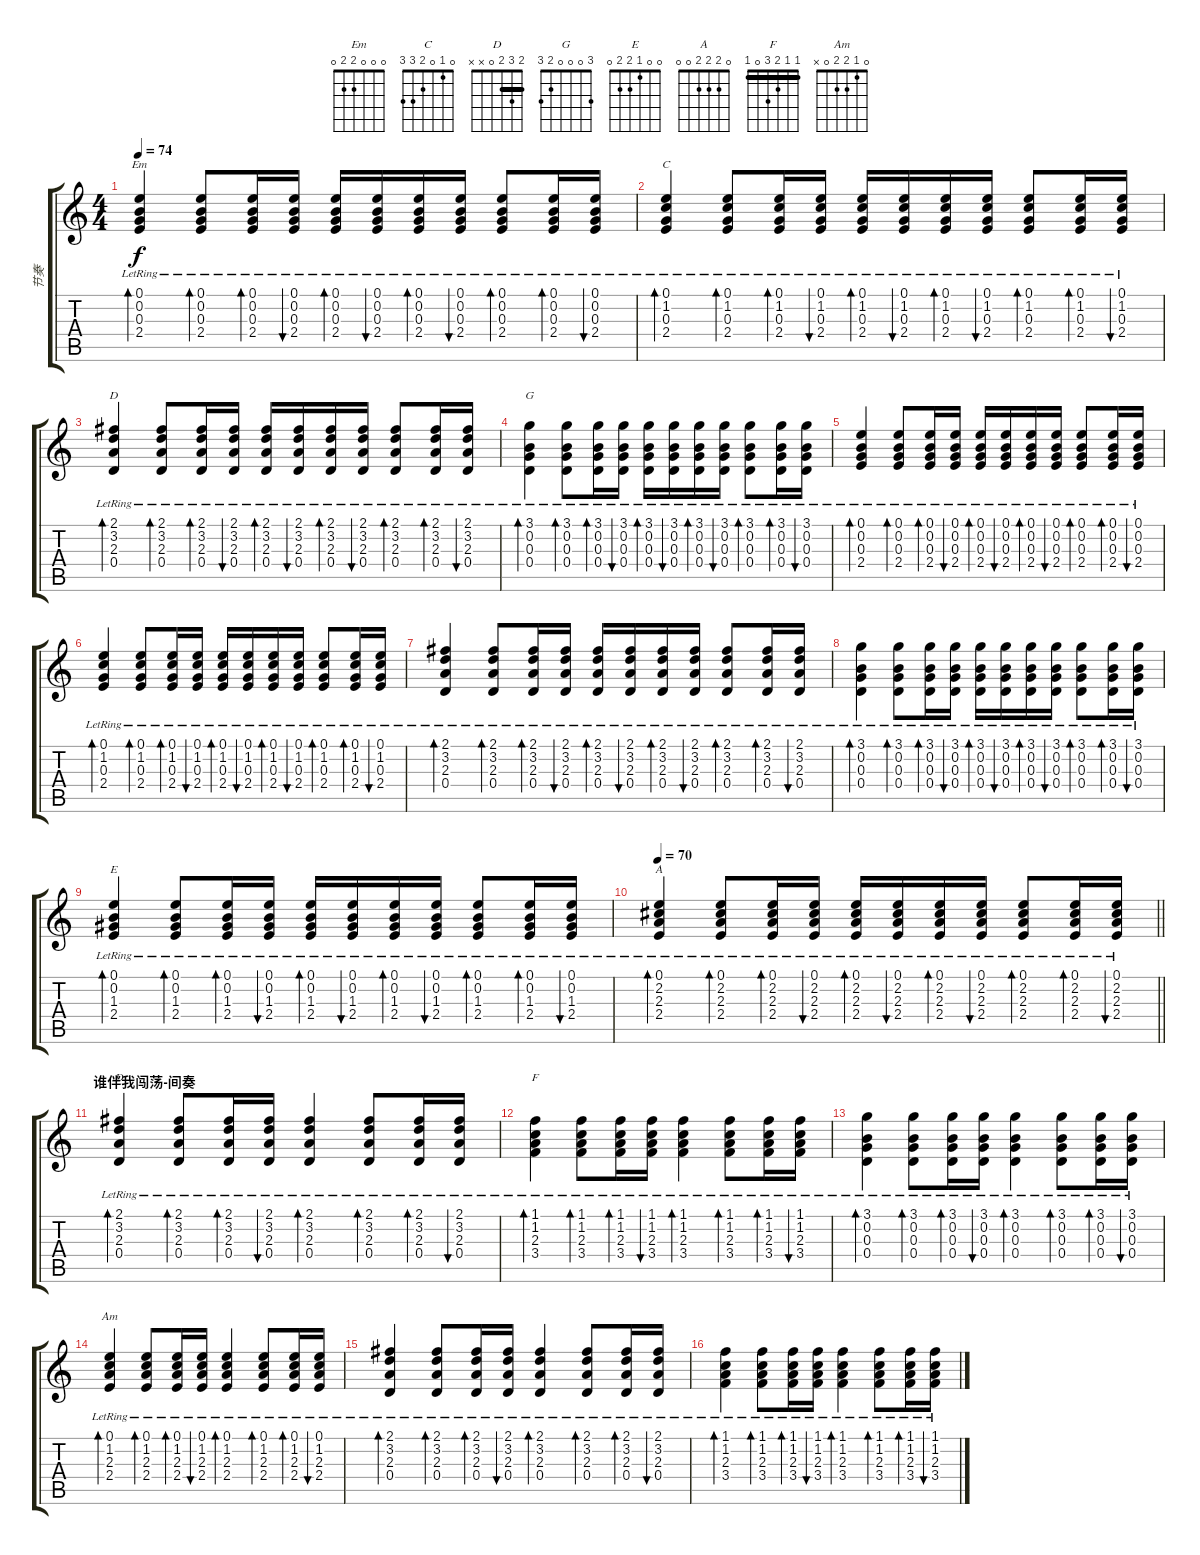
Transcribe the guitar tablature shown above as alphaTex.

\track ("节奏" "节奏") {instrument acousticguitarsteel}
\staff {score tabs}
\tuning (E4 B3 G3 D3 A2 E2) {hide}
\chord ("Em" 0 0 0 2 2 0)
\chord ("C" 0 1 0 2 3 3)
\chord ("D" 2 3 2 0 0 0)
\chord ("G" 3 0 0 0 2 3)
\chord ("E" 0 0 1 2 2 0)
\chord ("A" 0 2 2 2 0 0)
\chord ("D" 2 3 2 0 x x) {barre 2}
\chord ("F" 1 1 2 3 0 1) {barre 1}
\chord ("Am" 0 1 2 2 0 x)
\ts (4 4)
\tempo 74
\clef g2
\ks c
(0.1{lr} 0.2{lr} 0.3{lr} 2.4{lr}).4{bd 30 ch "Em" dy f} (0.1{lr} 0.2{lr} 0.3{lr} 2.4{lr}).8{bd 30} (0.1{lr} 0.2{lr} 0.3{lr} 2.4{lr}).16{bd 30} (0.1{lr} 0.2{lr} 0.3{lr} 2.4{lr}).16{bu 30} (0.1{lr} 0.2{lr} 0.3{lr} 2.4{lr}).16{bd 30} (0.1{lr} 0.2{lr} 0.3{lr} 2.4{lr}).16{bu 30} (0.1{lr} 0.2{lr} 0.3{lr} 2.4{lr}).16{bd 30} (0.1{lr} 0.2{lr} 0.3{lr} 2.4{lr}).16{bu 30} (0.1{lr} 0.2{lr} 0.3{lr} 2.4{lr}).8{bd 30} (0.1{lr} 0.2{lr} 0.3{lr} 2.4{lr}).16{bd 30} (0.1{lr} 0.2{lr} 0.3{lr} 2.4{lr}).16{bu 30} |
(0.1{lr} 1.2{lr} 0.3{lr} 2.4{lr}).4{bd 30 ch "C"} (0.1{lr} 1.2{lr} 0.3{lr} 2.4{lr}).8{bd 30} (0.1{lr} 1.2{lr} 0.3{lr} 2.4{lr}).16{bd 30} (0.1{lr} 1.2{lr} 0.3{lr} 2.4{lr}).16{bu 30} (0.1{lr} 1.2{lr} 0.3{lr} 2.4{lr}).16{bd 30} (0.1{lr} 1.2{lr} 0.3{lr} 2.4{lr}).16{bu 30} (0.1{lr} 1.2{lr} 0.3{lr} 2.4{lr}).16{bd 30} (0.1{lr} 1.2{lr} 0.3{lr} 2.4{lr}).16{bu 30} (0.1{lr} 1.2{lr} 0.3{lr} 2.4{lr}).8{bd 30} (0.1{lr} 1.2{lr} 0.3{lr} 2.4{lr}).16{bd 30} (0.1{lr} 1.2{lr} 0.3{lr} 2.4{lr}).16{bu 30} |
(2.1{lr} 3.2{lr} 2.3{lr} 0.4{lr}).4{bd 30 ch "D"} (2.1{lr} 3.2{lr} 2.3{lr} 0.4{lr}).8{bd 30} (2.1{lr} 3.2{lr} 2.3{lr} 0.4{lr}).16{bd 30} (2.1{lr} 3.2{lr} 2.3{lr} 0.4{lr}).16{bu 30} (2.1{lr} 3.2{lr} 2.3{lr} 0.4{lr}).16{bd 30} (2.1{lr} 3.2{lr} 2.3{lr} 0.4{lr}).16{bu 30} (2.1{lr} 3.2{lr} 2.3{lr} 0.4{lr}).16{bd 30} (2.1{lr} 3.2{lr} 2.3{lr} 0.4{lr}).16{bu 30} (2.1{lr} 3.2{lr} 2.3{lr} 0.4{lr}).8{bd 30} (2.1{lr} 3.2{lr} 2.3{lr} 0.4{lr}).16{bd 30} (2.1{lr} 3.2{lr} 2.3{lr} 0.4{lr}).16{bu 30} |
(3.1{lr} 0.2{lr} 0.3{lr} 0.4{lr}).4{bd 30 ch "G"} (3.1{lr} 0.2{lr} 0.3{lr} 0.4{lr}).8{bd 30} (3.1{lr} 0.2{lr} 0.3{lr} 0.4{lr}).16{bd 30} (3.1{lr} 0.2{lr} 0.3{lr} 0.4{lr}).16{bu 30} (3.1{lr} 0.2{lr} 0.3{lr} 0.4{lr}).16{bd 30} (3.1{lr} 0.2{lr} 0.3{lr} 0.4{lr}).16{bu 30} (3.1{lr} 0.2{lr} 0.3{lr} 0.4{lr}).16{bd 30} (3.1{lr} 0.2{lr} 0.3{lr} 0.4{lr}).16{bu 30} (3.1{lr} 0.2{lr} 0.3{lr} 0.4{lr}).8{bd 30} (3.1{lr} 0.2{lr} 0.3{lr} 0.4{lr}).16{bd 30} (3.1{lr} 0.2{lr} 0.3{lr} 0.4{lr}).16{bu 30} |
(0.1{lr} 0.2{lr} 0.3{lr} 2.4{lr}).4{bd 30} (0.1{lr} 0.2{lr} 0.3{lr} 2.4{lr}).8{bd 30} (0.1{lr} 0.2{lr} 0.3{lr} 2.4{lr}).16{bd 30} (0.1{lr} 0.2{lr} 0.3{lr} 2.4{lr}).16{bu 30} (0.1{lr} 0.2{lr} 0.3{lr} 2.4{lr}).16{bd 30} (0.1{lr} 0.2{lr} 0.3{lr} 2.4{lr}).16{bu 30} (0.1{lr} 0.2{lr} 0.3{lr} 2.4{lr}).16{bd 30} (0.1{lr} 0.2{lr} 0.3{lr} 2.4{lr}).16{bu 30} (0.1{lr} 0.2{lr} 0.3{lr} 2.4{lr}).8{bd 30} (0.1{lr} 0.2{lr} 0.3{lr} 2.4{lr}).16{bd 30} (0.1{lr} 0.2{lr} 0.3{lr} 2.4{lr}).16{bu 30} |
(0.1{lr} 1.2{lr} 0.3{lr} 2.4{lr}).4{bd 30} (0.1{lr} 1.2{lr} 0.3{lr} 2.4{lr}).8{bd 30} (0.1{lr} 1.2{lr} 0.3{lr} 2.4{lr}).16{bd 30} (0.1{lr} 1.2{lr} 0.3{lr} 2.4{lr}).16{bu 30} (0.1{lr} 1.2{lr} 0.3{lr} 2.4{lr}).16{bd 30} (0.1{lr} 1.2{lr} 0.3{lr} 2.4{lr}).16{bu 30} (0.1{lr} 1.2{lr} 0.3{lr} 2.4{lr}).16{bd 30} (0.1{lr} 1.2{lr} 0.3{lr} 2.4{lr}).16{bu 30} (0.1{lr} 1.2{lr} 0.3{lr} 2.4{lr}).8{bd 30} (0.1{lr} 1.2{lr} 0.3{lr} 2.4{lr}).16{bd 30} (0.1{lr} 1.2{lr} 0.3{lr} 2.4{lr}).16{bu 30} |
(2.1{lr} 3.2{lr} 2.3{lr} 0.4{lr}).4{bd 30} (2.1{lr} 3.2{lr} 2.3{lr} 0.4{lr}).8{bd 30} (2.1{lr} 3.2{lr} 2.3{lr} 0.4{lr}).16{bd 30} (2.1{lr} 3.2{lr} 2.3{lr} 0.4{lr}).16{bu 30} (2.1{lr} 3.2{lr} 2.3{lr} 0.4{lr}).16{bd 30} (2.1{lr} 3.2{lr} 2.3{lr} 0.4{lr}).16{bu 30} (2.1{lr} 3.2{lr} 2.3{lr} 0.4{lr}).16{bd 30} (2.1{lr} 3.2{lr} 2.3{lr} 0.4{lr}).16{bu 30} (2.1{lr} 3.2{lr} 2.3{lr} 0.4{lr}).8{bd 30} (2.1{lr} 3.2{lr} 2.3{lr} 0.4{lr}).16{bd 30} (2.1{lr} 3.2{lr} 2.3{lr} 0.4{lr}).16{bu 30} |
(3.1{lr} 0.2{lr} 0.3{lr} 0.4{lr}).4{bd 30} (3.1{lr} 0.2{lr} 0.3{lr} 0.4{lr}).8{bd 30} (3.1{lr} 0.2{lr} 0.3{lr} 0.4{lr}).16{bd 30} (3.1{lr} 0.2{lr} 0.3{lr} 0.4{lr}).16{bu 30} (3.1{lr} 0.2{lr} 0.3{lr} 0.4{lr}).16{bd 30} (3.1{lr} 0.2{lr} 0.3{lr} 0.4{lr}).16{bu 30} (3.1{lr} 0.2{lr} 0.3{lr} 0.4{lr}).16{bd 30} (3.1{lr} 0.2{lr} 0.3{lr} 0.4{lr}).16{bu 30} (3.1{lr} 0.2{lr} 0.3{lr} 0.4{lr}).8{bd 30} (3.1{lr} 0.2{lr} 0.3{lr} 0.4{lr}).16{bd 30} (3.1{lr} 0.2{lr} 0.3{lr} 0.4{lr}).16{bu 30} |
(0.1{lr} 0.2{lr} 1.3{lr} 2.4{lr}).4{bd 30 ch "E"} (0.1{lr} 0.2{lr} 1.3{lr} 2.4{lr}).8{bd 30} (0.1{lr} 0.2{lr} 1.3{lr} 2.4{lr}).16{bd 30} (0.1{lr} 0.2{lr} 1.3{lr} 2.4{lr}).16{bu 30} (0.1{lr} 0.2{lr} 1.3{lr} 2.4{lr}).16{bd 30} (0.1{lr} 0.2{lr} 1.3{lr} 2.4{lr}).16{bu 30} (0.1{lr} 0.2{lr} 1.3{lr} 2.4{lr}).16{bd 30} (0.1{lr} 0.2{lr} 1.3{lr} 2.4{lr}).16{bu 30} (0.1{lr} 0.2{lr} 1.3{lr} 2.4{lr}).8{bd 30} (0.1{lr} 0.2{lr} 1.3{lr} 2.4{lr}).16{bd 30} (0.1{lr} 0.2{lr} 1.3{lr} 2.4{lr}).16{bu 30} |
\tempo 70
\barLineRight lightlight
(0.1{lr} 2.2{lr} 2.3{lr} 2.4{lr}).4{bd 30 ch "A"} (0.1{lr} 2.2{lr} 2.3{lr} 2.4{lr}).8{bd 30} (0.1{lr} 2.2{lr} 2.3{lr} 2.4{lr}).16{bd 30} (0.1{lr} 2.2{lr} 2.3{lr} 2.4{lr}).16{bu 30} (0.1{lr} 2.2{lr} 2.3{lr} 2.4{lr}).16{bd 30} (0.1{lr} 2.2{lr} 2.3{lr} 2.4{lr}).16{bu 30} (0.1{lr} 2.2{lr} 2.3{lr} 2.4{lr}).16{bd 30} (0.1{lr} 2.2{lr} 2.3{lr} 2.4{lr}).16{bu 30} (0.1{lr} 2.2{lr} 2.3{lr} 2.4{lr}).8{bd 30} (0.1{lr} 2.2{lr} 2.3{lr} 2.4{lr}).16{bd 30} (0.1{lr} 2.2{lr} 2.3{lr} 2.4{lr}).16{bu 30} |
\section ("" "谁伴我闯荡-间奏")
(2.1{lr} 3.2{lr} 2.3{lr} 0.4{lr}).4{bd 60 ch "D"} (2.1{lr} 3.2{lr} 2.3{lr} 0.4{lr}).8{bd 60} (2.1{lr} 3.2{lr} 2.3{lr} 0.4{lr}).16{bd 60} (2.1{lr} 3.2{lr} 2.3{lr} 0.4{lr}).16{bu 60} (2.1{lr} 3.2{lr} 2.3{lr} 0.4{lr}).4{bd 60} (2.1{lr} 3.2{lr} 2.3{lr} 0.4{lr}).8{bd 60} (2.1{lr} 3.2{lr} 2.3{lr} 0.4{lr}).16{bd 60} (2.1{lr} 3.2{lr} 2.3{lr} 0.4{lr}).16{bu 60} |
(1.1{lr} 1.2{lr} 2.3{lr} 3.4{lr}).4{bd 60 ch "F"} (1.1{lr} 1.2{lr} 2.3{lr} 3.4{lr}).8{bd 60} (1.1{lr} 1.2{lr} 2.3{lr} 3.4{lr}).16{bd 60} (1.1{lr} 1.2{lr} 2.3{lr} 3.4{lr}).16{bu 60} (1.1{lr} 1.2{lr} 2.3{lr} 3.4{lr}).4{bd 60} (1.1{lr} 1.2{lr} 2.3{lr} 3.4{lr}).8{bd 60} (1.1{lr} 1.2{lr} 2.3{lr} 3.4{lr}).16{bd 60} (1.1{lr} 1.2{lr} 2.3{lr} 3.4{lr}).16{bu 60} |
(3.1{lr} 0.2{lr} 0.3{lr} 0.4{lr}).4{bd 60} (3.1{lr} 0.2{lr} 0.3{lr} 0.4{lr}).8{bd 60} (3.1{lr} 0.2{lr} 0.3{lr} 0.4{lr}).16{bd 60} (3.1{lr} 0.2{lr} 0.3{lr} 0.4{lr}).16{bu 60} (3.1{lr} 0.2{lr} 0.3{lr} 0.4{lr}).4{bd 60} (3.1{lr} 0.2{lr} 0.3{lr} 0.4{lr}).8{bd 60} (3.1{lr} 0.2{lr} 0.3{lr} 0.4{lr}).16{bd 60} (3.1{lr} 0.2{lr} 0.3{lr} 0.4{lr}).16{bu 60} |
(0.1{lr} 1.2{lr} 2.3{lr} 2.4{lr}).4{bd 60 ch "Am"} (0.1{lr} 1.2{lr} 2.3{lr} 2.4{lr}).8{bd 60} (0.1{lr} 1.2{lr} 2.3{lr} 2.4{lr}).16{bd 60} (0.1{lr} 1.2{lr} 2.3{lr} 2.4{lr}).16{bu 60} (0.1{lr} 1.2{lr} 2.3{lr} 2.4{lr}).4{bd 60} (0.1{lr} 1.2{lr} 2.3{lr} 2.4{lr}).8{bd 60} (0.1{lr} 1.2{lr} 2.3{lr} 2.4{lr}).16{bd 60} (0.1{lr} 1.2{lr} 2.3{lr} 2.4{lr}).16{bu 60} |
(2.1{lr} 3.2{lr} 2.3{lr} 0.4{lr}).4{bd 60} (2.1{lr} 3.2{lr} 2.3{lr} 0.4{lr}).8{bd 60} (2.1{lr} 3.2{lr} 2.3{lr} 0.4{lr}).16{bd 60} (2.1{lr} 3.2{lr} 2.3{lr} 0.4{lr}).16{bu 60} (2.1{lr} 3.2{lr} 2.3{lr} 0.4{lr}).4{bd 60} (2.1{lr} 3.2{lr} 2.3{lr} 0.4{lr}).8{bd 60} (2.1{lr} 3.2{lr} 2.3{lr} 0.4{lr}).16{bd 60} (2.1{lr} 3.2{lr} 2.3{lr} 0.4{lr}).16{bu 60} |
(1.1{lr} 1.2{lr} 2.3{lr} 3.4{lr}).4{bd 60} (1.1{lr} 1.2{lr} 2.3{lr} 3.4{lr}).8{bd 60} (1.1{lr} 1.2{lr} 2.3{lr} 3.4{lr}).16{bd 60} (1.1{lr} 1.2{lr} 2.3{lr} 3.4{lr}).16{bu 60} (1.1{lr} 1.2{lr} 2.3{lr} 3.4{lr}).4{bd 60} (1.1{lr} 1.2{lr} 2.3{lr} 3.4{lr}).8{bd 60} (1.1{lr} 1.2{lr} 2.3{lr} 3.4{lr}).16{bd 60} (1.1{lr} 1.2{lr} 2.3{lr} 3.4{lr}).16{bu 60}
